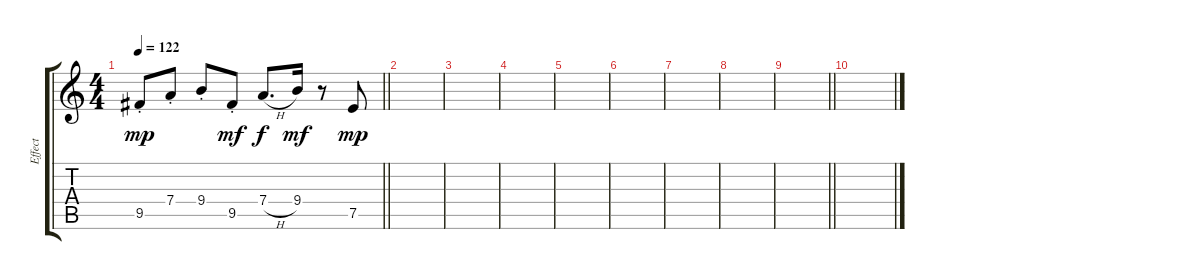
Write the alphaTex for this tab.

\track ("Effect" "Effect") {instrument synthbass1}
\staff {score tabs}
\tuning (E4 B3 G3 D3 A2 E2) {hide}
\ts (4 4)
\tempo 122
\clef g2
\barLineRight lightlight
\ks c
9.5{st}.8{dy mp} 7.4{st}.8 9.4{st}.8 9.5{st}.8{dy mf} 7.4{h}.8{d dy f} 9.4.16{dy mf} r.8 7.5.8{dy mp} |
\section ("" "")
|
|
|
|
|
|
|
\barLineRight lightlight
|
\section ("" "")
